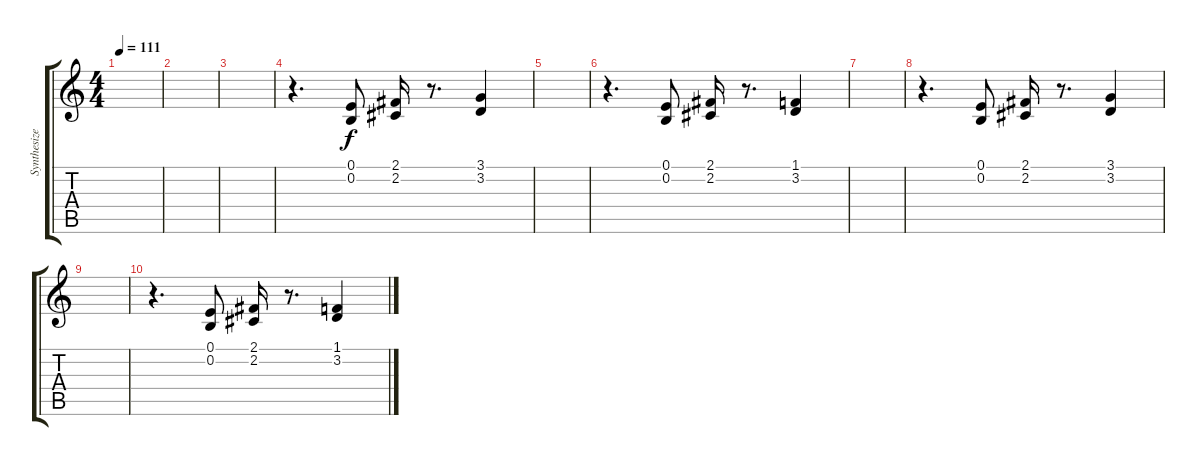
\track ("Synthesizer" "Synthesize") {instrument lead3calliope}
\staff {score tabs}
\tuning (E4 B3 G3 D3 A2 E2) {hide}
\ts (4 4)
\tempo 111
\clef g2
\ks c
|
|
|
r.4{d} (0.1 0.2).8 (2.1 2.2).16 r.8{d} (3.1 3.2).4 |
|
r.4{d} (0.1 0.2).8 (2.1 2.2).16 r.8{d} (1.1 3.2).4 |
|
r.4{d} (0.1 0.2).8 (2.1 2.2).16 r.8{d} (3.1 3.2).4 |
|
r.4{d} (0.1 0.2).8 (2.1 2.2).16 r.8{d} (1.1 3.2).4
